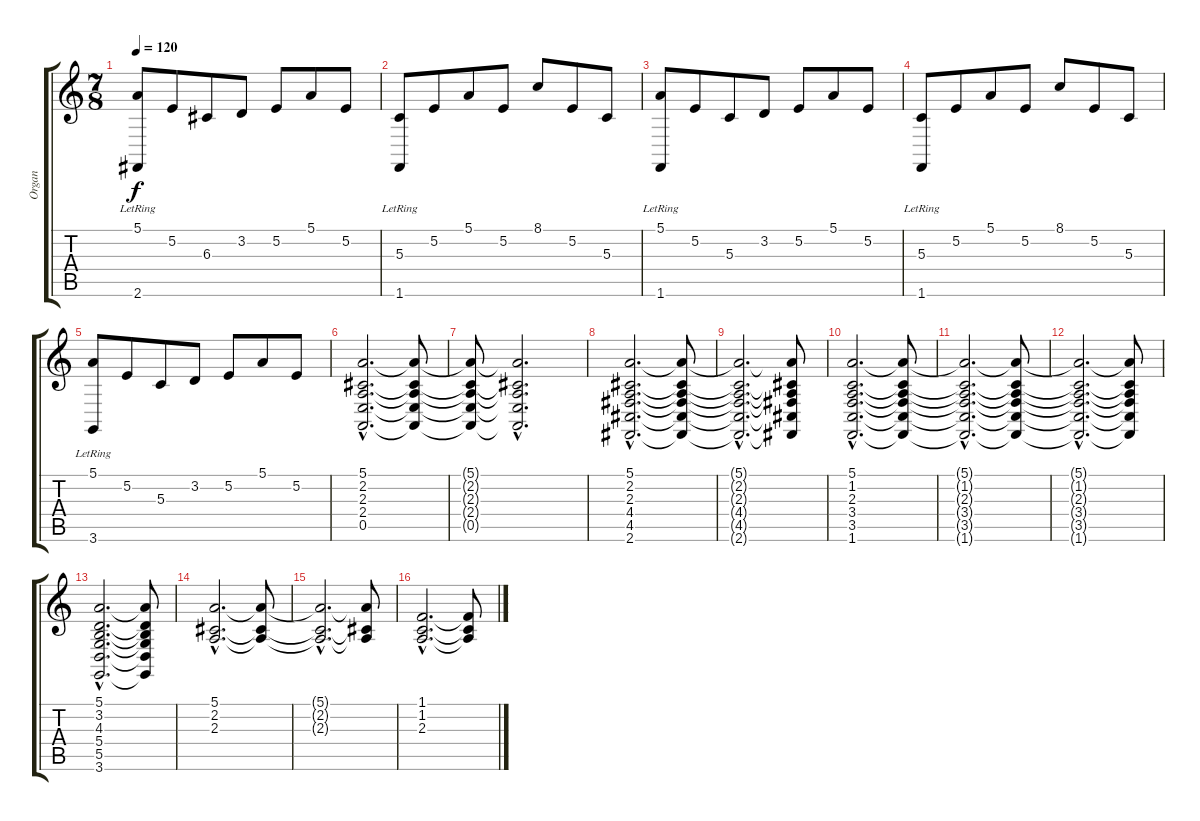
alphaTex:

\track ("Organ" "Organ") {instrument drawbarorgan}
\staff {score tabs}
\tuning (E4 B3 G3 D3 A2 E2) {hide}
\ts (7 8)
\tempo 120
\clef g2
\ks c
(5.1 2.6{lr}).8{dy f} 5.2.8 6.3.8 3.2.8 5.2.8 5.1.8 5.2.8 |
(5.3 1.6{lr}).8 5.2.8 5.1.8 5.2.8 8.1.8 5.2.8 5.3.8 |
(5.1 1.6{lr}).8 5.2.8 5.3.8 3.2.8 5.2.8 5.1.8 5.2.8 |
(5.3 1.6{lr}).8 5.2.8 5.1.8 5.2.8 8.1.8 5.2.8 5.3.8 |
(5.1 3.6{lr}).8 5.2.8 5.3.8 3.2.8 5.2.8 5.1.8 5.2.8 |
(5.1{hac} 2.2{hac} 2.3{hac} 2.4{hac} 0.5{hac}).2{d} (5.1{t} 2.2{t} 2.3{t} 2.4{t} 0.5{t}).8 |
(5.1{t} 2.2{t} 2.3{t} 2.4{t} 0.5{t}).8 (5.1{hac t} 2.2{hac t} 2.3{hac t} 2.4{hac t} 0.5{hac t}).2{d} |
(5.1{hac} 2.2{hac} 2.3{hac} 4.4{hac} 4.5{hac} 2.6{hac}).2{d} (5.1{t} 2.2{t} 2.3{t} 4.4{t} 4.5{t} 2.6{t}).8 |
(5.1{hac t} 2.2{hac t} 2.3{hac t} 4.4{hac t} 4.5{hac t} 2.6{hac t}).2{d} (5.1{t} 2.2{t} 2.3{t} 4.4{t} 4.5{t} 2.6{t}).8 |
(5.1{hac} 1.2{hac} 2.3{hac} 3.4{hac} 3.5{hac} 1.6{hac}).2{d} (5.1{t} 1.2{t} 2.3{t} 3.4{t} 3.5{t} 1.6{t}).8 |
(5.1{hac t} 1.2{hac t} 2.3{hac t} 3.4{hac t} 3.5{hac t} 1.6{hac t}).2{d} (5.1{t} 1.2{t} 2.3{t} 3.4{t} 3.5{t} 1.6{t}).8 |
(5.1{hac t} 1.2{hac t} 2.3{hac t} 3.4{hac t} 3.5{hac t} 1.6{hac t}).2{d} (5.1{t} 1.2{t} 2.3{t} 3.4{t} 3.5{t} 1.6{t}).8 |
(5.1{hac} 3.2{hac} 4.3{hac} 5.4{hac} 5.5{hac} 3.6{hac}).2{d} (5.1{t} 3.2{t} 4.3{t} 5.4{t} 5.5{t} 3.6{t}).8 |
(5.1{hac} 2.2{hac} 2.3{hac}).2{d volume 11} (5.1{t} 2.2{t} 2.3{t}).8 |
(5.1{hac t} 2.2{hac t} 2.3{hac t}).2{d} (5.1{t} 2.2{t} 2.3{t}).8 |
(1.1{hac} 1.2{hac} 2.3{hac}).2{d} (1.1{t} 1.2{t} 2.3{t}).8
